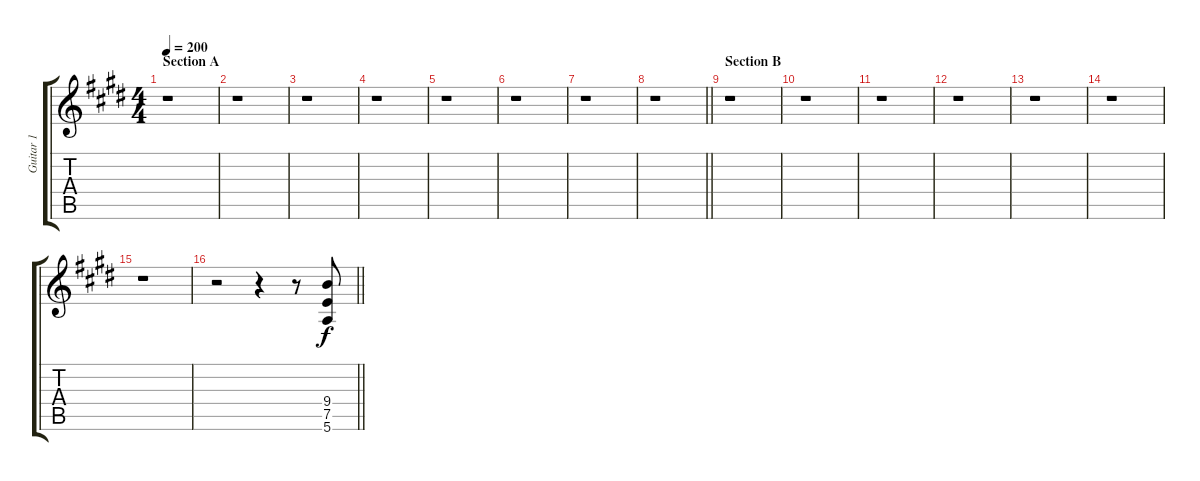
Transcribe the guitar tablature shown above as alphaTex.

\track ("Guitar 1" "Guitar 1") {instrument overdrivenguitar}
\staff {score tabs}
\tuning (E4 B3 G3 D3 A2 E2) {hide}
\ts (4 4)
\section ("" "Section A")
\tempo 200
\clef g2
\ks e
r.1{dy f} |
r.1 |
r.1 |
r.1 |
r.1 |
r.1 |
r.1 |
\barLineRight lightlight
r.1 |
\section ("" "Section B")
r.1 |
r.1 |
r.1 |
r.1 |
r.1 |
r.1 |
r.1 |
\barLineRight lightlight
r.2 r.4 r.8 (9.4 7.5 5.6).8
